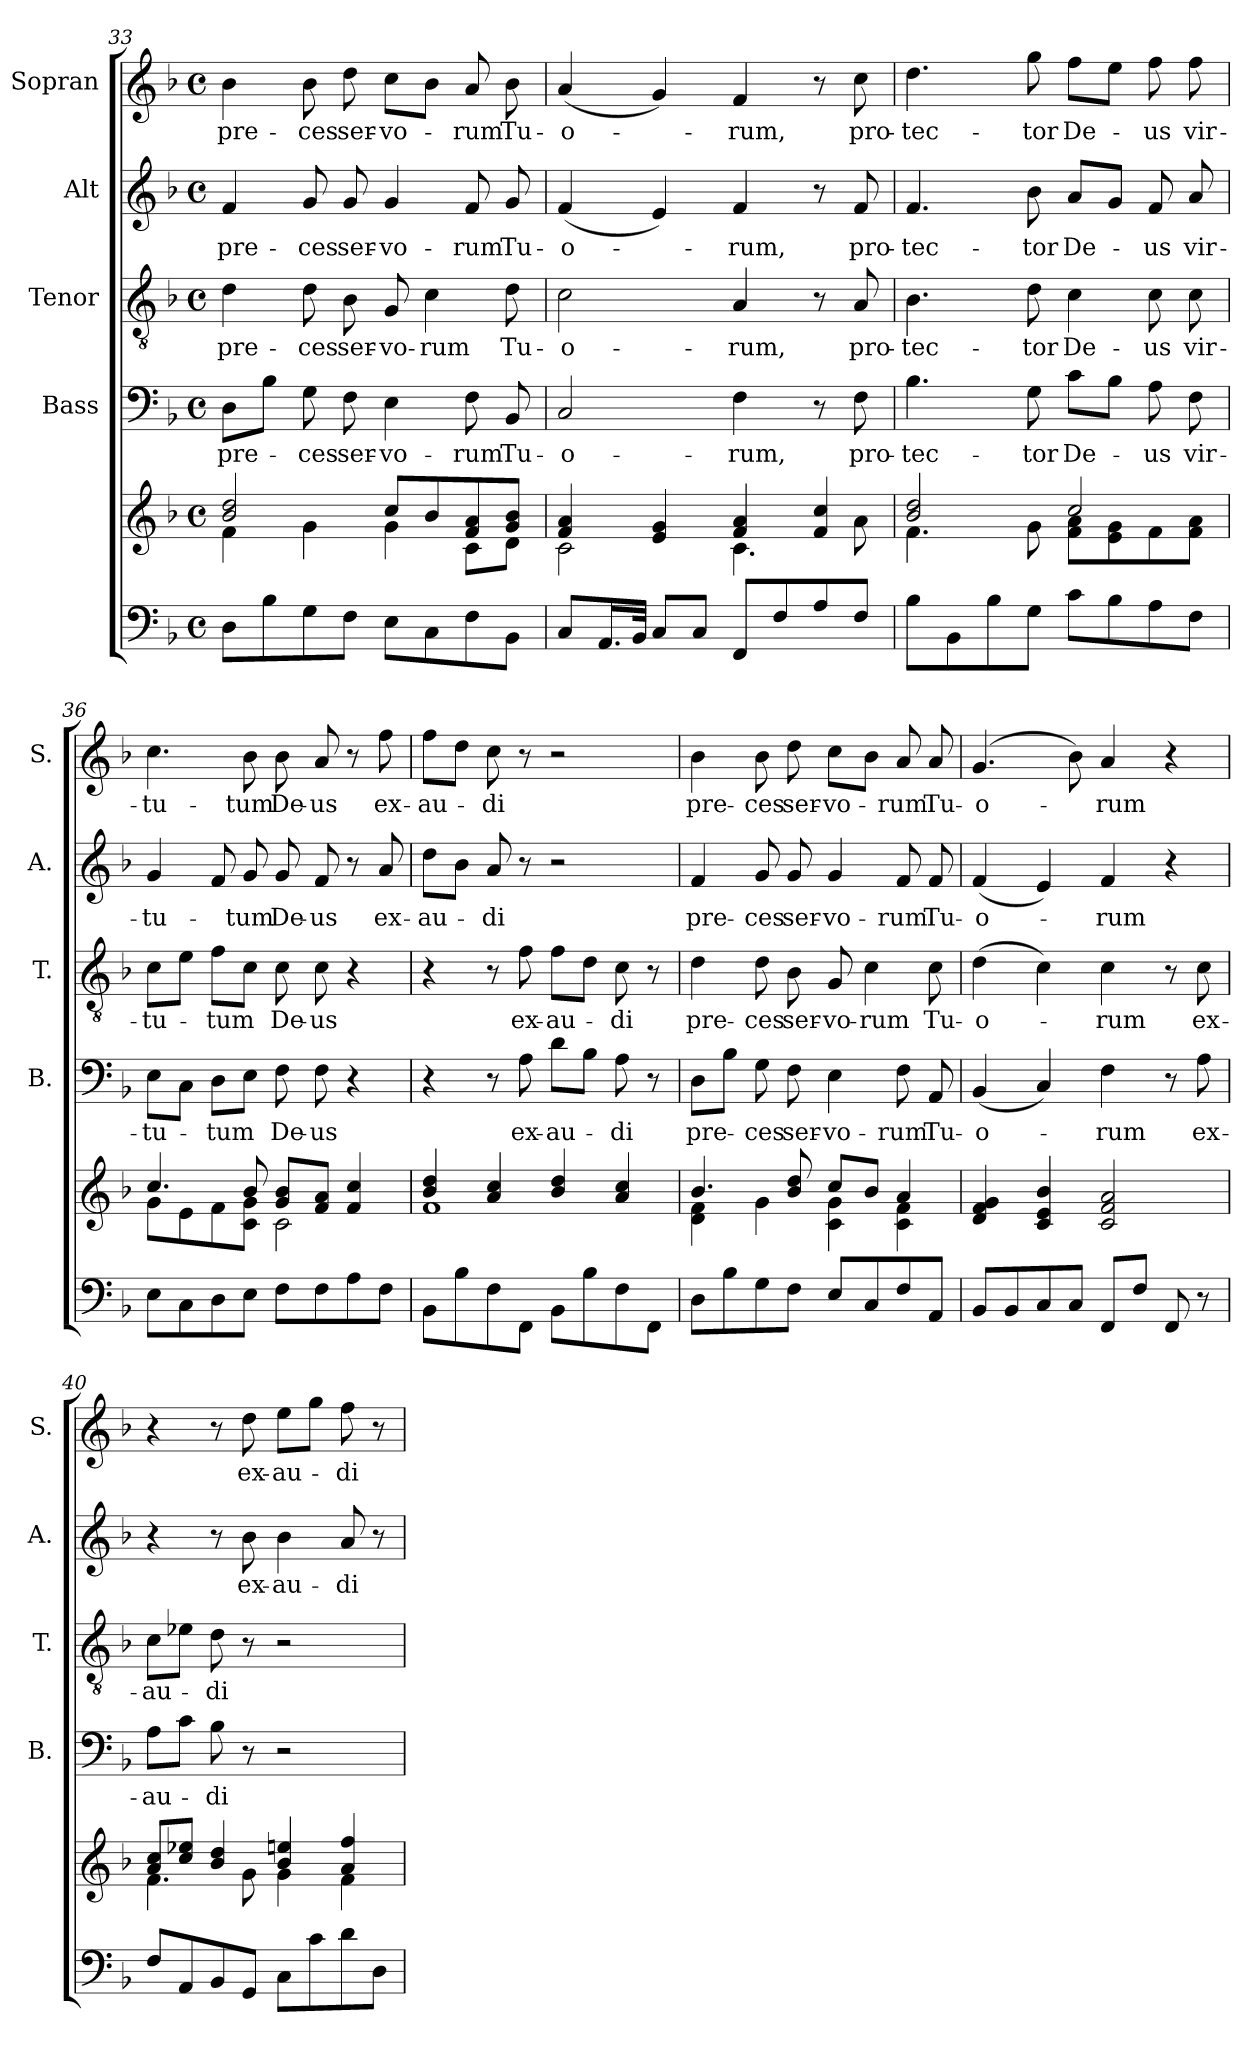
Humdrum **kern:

**kern	**kern	**kern	**text	**kern	**text	**kern	**text	**kern	**text
*part5	*part5	*part4	*part4	*part3	*part3	*part2	*part2	*part1	*part1
*staff6	*staff5	*staff4	*staff4	*staff3	*staff3	*staff2	*staff2	*staff1	*staff1
*	*	*I"Bass	*	*I"Tenor	*	*I"Alt	*	*I"Sopran	*
*	*	*I'B.	*	*I'T.	*	*I'A.	*	*I'S.	*
*clefF4	*clefG2	*clefF4	*	*clefGv2	*	*clefG2	*	*clefG2	*
*k[b-]	*k[b-]	*k[b-]	*	*k[b-]	*	*k[b-]	*	*k[b-]	*
*F:	*F:	*F:	*	*F:	*	*F:	*	*F:	*
*M4/4	*M4/4	*M4/4	*	*M4/4	*	*M4/4	*	*M4/4	*
*met(c)	*met(c)	*met(c)	*	*met(c)	*	*met(c)	*	*met(c)	*
=33	=33	=33	=33	=33	=33	=33	=33	=33	=33
*	*^	*	*	*	*	*	*	*	*
!	!	!	!	!LO:LY:b	!	!LO:LY:b	!	!LO:LY:b	!	!LO:LY:b
8D\L	2b-/ 2dd/	4f\	8D\L	pre-	4d\	pre-	4f/	pre-	4b-\	pre-
8B-\	.	.	8B-\J	.	.	.	.	.	.	.
!	!	!	!	!LO:LY:b	!	!LO:LY:b	!	!LO:LY:b	!	!LO:LY:b
8G\	.	4g\	8G\	-ces	8d\	-ces	8g/	-ces	8b-\	-ces
!	!	!	!	!LO:LY:b	!	!LO:LY:b	!	!LO:LY:b	!	!LO:LY:b
8F\J	.	.	8F\	ser-	8B-\	ser-	8g/	ser-	8dd\	ser-
!	!	!	!	!LO:LY:b	!	!LO:LY:b	!	!LO:LY:b	!	!LO:LY:b
8E\L	8cc/L	4g\	4E\	-vo-	8G/	-vo-	4g/	-vo-	8cc\L	-vo-
!	!	!	!	!	!	!LO:LY:b	!	!	!	!
8C\	8b-/	.	.	.	4c\	-rum	.	.	8b-\J	.
!	!	!	!	!LO:LY:b	!	!	!	!LO:LY:b	!	!LO:LY:b
8F\	8f/ 8a/	8c\L	8F\	-rum	.	.	8f/	-rum	8a/	-rum
!	!	!	!	!LO:LY:b	!	!LO:LY:b	!	!LO:LY:b	!	!LO:LY:b
8BB-\J	8g/ 8b-/J	8d\J	8BB-/	Tu-	8d\	Tu-	8g/	Tu-	8b-\	Tu-
!!LO:PB:g=z
=34	=34	=34	=34	=34	=34	=34	=34	=34	=34	=34
!	!	!	!	!LO:LY:b	!	!LO:LY:b	!	!LO:LY:b	!	!LO:LY:b
8C/L	4f/ 4a/	2c\	2C/	-o-	2c\	-o-	(<4f/	-o-	(<4a/	-o-
16.AA/L	.	.	.	.	.	.	.	.	.	.
32BB-/JJk	.	.	.	.	.	.	.	.	.	.
8C/L	4e/ 4g/	.	.	.	.	.	4e/)	.	4g/)	.
8C/J	.	.	.	.	.	.	.	.	.	.
!	!	!	!	!LO:LY:b	!	!LO:LY:b	!	!LO:LY:b	!	!LO:LY:b
8FF/L	4f/ 4a/	4.c\	4F\	-rum,	4A/	-rum,	4f/	-rum,	4f/	-rum,
8F/	.	.	.	.	.	.	.	.	.	.
8A/	4f/ 4cc/	.	8r	.	8r	.	8r	.	8r	.
!	!	!	!	!LO:LY:b	!	!LO:LY:b	!	!LO:LY:b	!	!LO:LY:b
8F/J	.	8a\	8F\	pro-	8A/	pro-	8f/	pro-	8cc\	pro-
=35	=35	=35	=35	=35	=35	=35	=35	=35	=35	=35
!	!	!	!	!LO:LY:b	!	!LO:LY:b	!	!LO:LY:b	!	!LO:LY:b
8B-\L	2b-/ 2dd/	4.f\	4.B-\	-tec-	4.B-\	-tec-	4.f/	-tec-	4.dd\	-tec-
8BB-\	.	.	.	.	.	.	.	.	.	.
8B-\	.	.	.	.	.	.	.	.	.	.
!	!	!	!	!LO:LY:b	!	!LO:LY:b	!	!LO:LY:b	!	!LO:LY:b
8G\J	.	8g\	8G\	-tor	8d\	-tor	8b-\	-tor	8gg\	-tor
!	!	!	!	!LO:LY:b	!	!LO:LY:b	!	!LO:LY:b	!	!LO:LY:b
8c\L	2cc/	8f\ 8a\L	8c\L	De-	4c\	De-	8a/L	De-	8ff\L	De-
8B-\	.	8e\ 8g\	8B-\J	.	.	.	8g/J	.	8ee\J	.
!	!	!	!	!LO:LY:b	!	!LO:LY:b	!	!LO:LY:b	!	!LO:LY:b
8A\	.	8f\	8A\	-us	8c\	-us	8f/	-us	8ff\	-us
!	!	!	!	!LO:LY:b	!	!LO:LY:b	!	!LO:LY:b	!	!LO:LY:b
8F\J	.	8f\ 8a\J	8F\	vir-	8c\	vir-	8a/	vir-	8ff\	vir-
=36	=36	=36	=36	=36	=36	=36	=36	=36	=36	=36
!	!	!	!	!LO:LY:b	!	!LO:LY:b	!	!LO:LY:b	!	!LO:LY:b
8E\L	4.cc/	8g\L	8E\L	-tu-	8c\L	-tu-	4g/	-tu-	4.cc\	-tu-
8C\	.	8e\	8C\J	.	8e\J	.	.	.	.	.
!	!	!	!	!LO:LY:b	!	!LO:LY:b	!	!	!	!
8D\	.	8f\	8D\L	-tum	8f\L	-tum	8f/	.	.	.
!	!	!	!	!	!	!	!	!LO:LY:b	!	!LO:LY:b
8E\J	8b-/	8c\ 8g\J	8E\J	.	8c\J	.	8g/	-tum	8b-\	-tum
!	!	!	!	!LO:LY:b	!	!LO:LY:b	!	!LO:LY:b	!	!LO:LY:b
8F\L	8g/ 8b-/L	2c\	8F\	De-	8c\	De-	8g/	De-	8b-\	De-
!	!	!	!	!LO:LY:b	!	!LO:LY:b	!	!LO:LY:b	!	!LO:LY:b
8F\	8f/ 8a/J	.	8F\	-us	8c\	-us	8f/	-us	8a/	-us
8A\	4f/ 4cc/	.	4r	.	4r	.	8r	.	8r	.
!	!	!	!	!	!	!	!	!LO:LY:b	!	!LO:LY:b
8F\J	.	.	.	.	.	.	8a/	ex-	8ff\	ex-
!!LO:LB:g=z
=37	=37	=37	=37	=37	=37	=37	=37	=37	=37	=37
!	!	!	!	!	!	!	!	!LO:LY:b	!	!LO:LY:b
8BB-\L	4b-/ 4dd/	1f	4r	.	4r	.	8dd\L	-au-	8ff\L	-au-
8B-\	.	.	.	.	.	.	8b-\J	.	8dd\J	.
!	!	!	!	!	!	!	!	!LO:LY:b	!	!LO:LY:b
8F\	4a/ 4cc/	.	8r	.	8r	.	8a/	-di	8cc\	-di
!	!	!	!	!LO:LY:b	!	!LO:LY:b	!	!	!	!
8FF\J	.	.	8A\	ex-	8f\	ex-	8r	.	8r	.
!	!	!	!	!LO:LY:b	!	!LO:LY:b	!	!	!	!
8BB-\L	4b-/ 4dd/	.	8d\L	-au-	8f\L	-au-	2r	.	2r	.
8B-\	.	.	8B-\J	.	8d\J	.	.	.	.	.
!	!	!	!	!LO:LY:b	!	!LO:LY:b	!	!	!	!
8F\	4a/ 4cc/	.	8A\	-di	8c\	-di	.	.	.	.
8FF\J	.	.	8r	.	8r	.	.	.	.	.
=38	=38	=38	=38	=38	=38	=38	=38	=38	=38	=38
!	!	!	!	!LO:LY:b	!	!LO:LY:b	!	!LO:LY:b	!	!LO:LY:b
8D\L	4.b-/	4d\ 4f\	8D\L	pre-	4d\	pre-	4f/	pre-	4b-\	pre-
8B-\	.	.	8B-\J	.	.	.	.	.	.	.
!	!	!	!	!LO:LY:b	!	!LO:LY:b	!	!LO:LY:b	!	!LO:LY:b
8G\	.	4g\	8G\	-ces	8d\	-ces	8g/	-ces	8b-\	-ces
!	!	!	!	!LO:LY:b	!	!LO:LY:b	!	!LO:LY:b	!	!LO:LY:b
8F\J	8b-/ 8dd/	.	8F\	ser-	8B-\	ser-	8g/	ser-	8dd\	ser-
!	!	!	!	!LO:LY:b	!	!LO:LY:b	!	!LO:LY:b	!	!LO:LY:b
8E/L	8cc/L	4c\ 4g\	4E\	-vo-	8G/	-vo-	4g/	-vo-	8cc\L	-vo-
!	!	!	!	!	!	!LO:LY:b	!	!	!	!
8C/	8b-/J	.	.	.	4c\	-rum	.	.	8b-\J	.
!	!	!	!	!LO:LY:b	!	!	!	!LO:LY:b	!	!LO:LY:b
8F/	4a/	4c\ 4f\	8F\	-rum	.	.	8f/	-rum	8a/	-rum
!	!	!	!	!LO:LY:b	!	!LO:LY:b	!	!LO:LY:b	!	!LO:LY:b
8AA/J	.	.	8AA/	Tu-	8c\	Tu-	8f/	Tu-	8a/	Tu-
*	*v	*v	*	*	*	*	*	*	*	*
=39	=39	=39	=39	=39	=39	=39	=39	=39	=39
!	!	!	!LO:LY:b	!	!LO:LY:b	!	!LO:LY:b	!	!LO:LY:b
8BB-/L	4d/ 4f/ 4g/	(<4BB-/	-o-	(>4d\	-o-	(<4f/	-o-	(4.g/	-o-
8BB-/	.	.	.	.	.	.	.	.	.
8C/	4c/ 4e/ 4b-/	4C/)	.	4c\)	.	4e/)	.	.	.
8C/J	.	.	.	.	.	.	.	8b-\)	.
!	!	!	!LO:LY:b	!	!LO:LY:b	!	!LO:LY:b	!	!LO:LY:b
8FF/L	2c/ 2f/ 2a/	4F\	-rum	4c\	-rum	4f/	-rum	4a/	-rum
8F/J	.	.	.	.	.	.	.	.	.
8FF/	.	8r	.	8r	.	4r	.	4r	.
!	!	!	!LO:LY:b	!	!LO:LY:b	!	!	!	!
8r	.	8A\	ex-	8c\	ex-	.	.	.	.
!!LO:PB:g=z
=40	=40	=40	=40	=40	=40	=40	=40	=40	=40
*	*^	*	*	*	*	*	*	*	*
!	!	!	!	!LO:LY:b	!	!LO:LY:b	!	!	!	!
8F/L	8a/ 8cc/L	4.f\	8A\L	-au-	8c\L	-au-	4r	.	4r	.
8AA/	8cc/ 8ee-X/J	.	8c\J	.	8e-X\J	.	.	.	.	.
!	!	!	!	!LO:LY:b	!	!LO:LY:b	!	!	!	!
8BB-/	4b-/ 4dd/	.	8B-\	-di	8d\	-di	8r	.	8r	.
!	!	!	!	!	!	!	!	!LO:LY:b	!	!LO:LY:b
8GG/J	.	8g\	8r	.	8r	.	8b-\	ex-	8dd\	ex-
!	!	!	!	!	!	!	!	!LO:LY:b	!	!LO:LY:b
8C\L	4b-/ 4een/	4g\	2r	.	2r	.	4b-\	-au-	8ee\L	-au-
8c\	.	.	.	.	.	.	.	.	8gg\J	.
!	!	!	!	!	!	!	!	!LO:LY:b	!	!LO:LY:b
8d\	4a/ 4ff/	4f\	.	.	.	.	8a/	-di	8ff\	-di
8D\J	.	.	.	.	.	.	8r	.	8r	.
*	*v	*v	*	*	*	*	*	*	*	*
=	=	=	=	=	=	=	=	=	=
*-	*-	*-	*-	*-	*-	*-	*-	*-	*-
